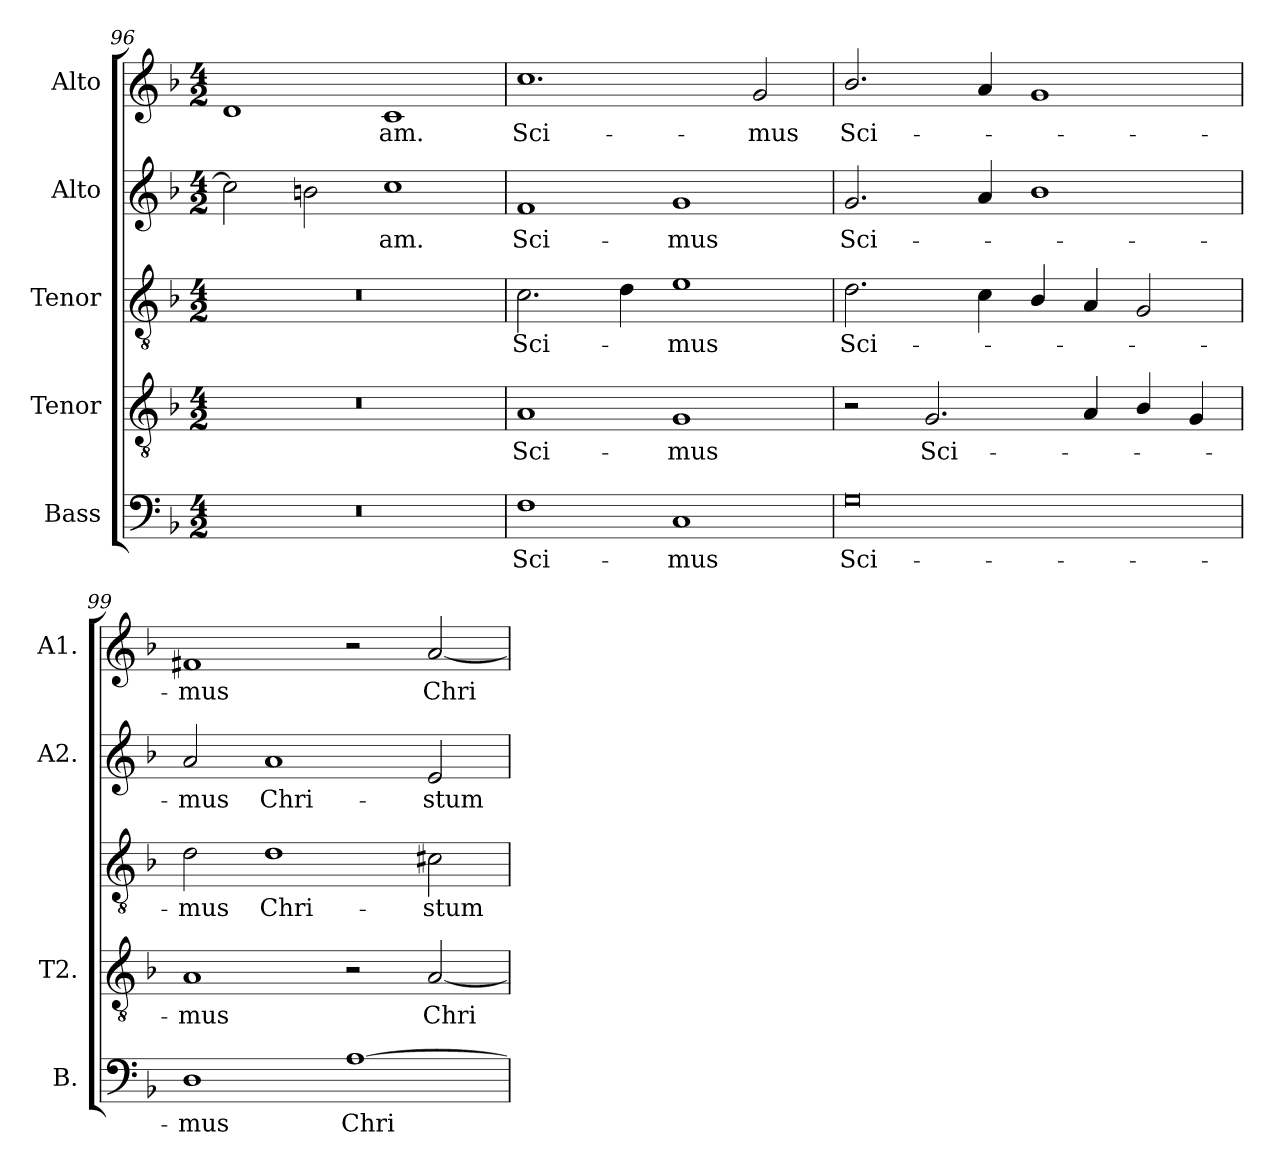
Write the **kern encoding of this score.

**kern	**text	**kern	**text	**kern	**text	**kern	**text	**kern	**text
*part5	*part5	*part4	*part4	*part3	*part3	*part2	*part2	*part1	*part1
*staff5	*staff5	*staff4	*staff4	*staff3	*staff3	*staff2	*staff2	*staff1	*staff1
*I"Bass	*	*I"Tenor	*	*I"Tenor	*	*I"Alto	*	*I"Alto	*
*I'B.	*	*I'T2.	*	*	*	*I'A2.	*	*I'A1.	*
*clefF4	*	*clefGv2	*	*clefGv2	*	*clefG2	*	*clefG2	*
*	*	*ITrd7c12	*	*ITrd7c12	*	*	*	*	*
*k[b-]	*	*k[b-]	*	*k[b-]	*	*k[b-]	*	*k[b-]	*
*F:	*	*F:	*	*F:	*	*F:	*	*F:	*
*M4/2	*	*M4/2	*	*M4/2	*	*M4/2	*	*M4/2	*
=96	=96	=96	=96	=96	=96	=96	=96	=96	=96
!LO:N:vis=1	!	!LO:N:vis=1	!	!LO:N:vis=1	!	!	!	!	!
0r	.	0r	.	0r	.	2cci\]	.	1di	.
.	.	.	.	.	.	2bni\	.	.	.
!	!	!	!	!	!	!	!LO:LY:b:color=#000000	!	!
!	!	!	!	!	!	!	!	!	!LO:LY:b:color=#000000
.	.	.	.	.	.	1cci	-am.	1ci	-am.
!!LO:PB:g=z
=97	=97	=97	=97	=97	=97	=97	=97	=97	=97
!	!LO:LY:b:color=#000000	!	!	!	!	!	!	!	!
!	!	!	!LO:LY:b:color=#000000	!	!	!	!	!	!
!	!	!	!	!	!LO:LY:b:color=#000000	!	!	!	!
!	!	!	!	!	!	!	!LO:LY:b:color=#000000	!	!
!	!	!	!	!	!	!	!	!	!LO:LY:b:color=#000000
1Fi	Sci-	1AAi	Sci-	2.Ci\	Sci-	1fi	Sci-	1.cci	Sci-
.	.	.	.	4Di\	.	.	.	.	.
!	!LO:LY:b:color=#000000	!	!	!	!	!	!	!	!
!	!	!	!LO:LY:b:color=#000000	!	!	!	!	!	!
!	!	!	!	!	!LO:LY:b:color=#000000	!	!	!	!
!	!	!	!	!	!	!	!LO:LY:b:color=#000000	!	!
1Ci	-mus	1GGi	-mus	1Ei	-mus	1gi	-mus	.	.
!	!	!	!	!	!	!	!	!	!LO:LY:b:color=#000000
.	.	.	.	.	.	.	.	2gi/	-mus
=98	=98	=98	=98	=98	=98	=98	=98	=98	=98
!	!LO:LY:b:color=#000000	!	!	!	!	!	!	!	!
!	!	!	!	!	!LO:LY:b:color=#000000	!	!	!	!
!	!	!	!	!	!	!	!LO:LY:b:color=#000000	!	!
!	!	!	!	!	!	!	!	!	!LO:LY:b:color=#000000
0Gi	Sci-	2r	.	2.Di\	Sci-	2.gi/	Sci-	2.b-i/	Sci-
!	!	!	!LO:LY:b:color=#000000	!	!	!	!	!	!
.	.	2.GGi/	Sci-	.	.	.	.	.	.
.	.	.	.	4Ci\	.	4ai/	.	4ai/	.
.	.	.	.	4BB-i/	.	1b-i	.	1gi	.
.	.	4AAi/	.	4AAi/	.	.	.	.	.
.	.	4BB-i/	.	2GGi/	.	.	.	.	.
.	.	4GGi/	.	.	.	.	.	.	.
=99	=99	=99	=99	=99	=99	=99	=99	=99	=99
!	!LO:LY:b:color=#000000	!	!	!	!	!	!	!	!
!	!	!	!LO:LY:b:color=#000000	!	!	!	!	!	!
!	!	!	!	!	!LO:LY:b:color=#000000	!	!	!	!
!	!	!	!	!	!	!	!LO:LY:b:color=#000000	!	!
!	!	!	!	!	!	!	!	!	!LO:LY:b:color=#000000
1Di	-mus	1AAi	-mus	2Di\	-mus	2ai/	-mus	1f#Xi	-mus
!	!	!	!	!	!LO:LY:b:color=#000000	!	!	!	!
!	!	!	!	!	!	!	!LO:LY:b:color=#000000	!	!
.	.	.	.	1Di	Chri-	1ai	Chri-	.	.
!	!LO:LY:b:color=#000000	!	!	!	!	!	!	!	!
[1Ai	Chri-	2r	.	.	.	.	.	2r	.
!	!	!	!LO:LY:b:color=#000000	!	!	!	!	!	!
!	!	!	!	!	!LO:LY:b:color=#000000	!	!	!	!
!	!	!	!	!	!	!	!LO:LY:b:color=#000000	!	!
!	!	!	!	!	!	!	!	!	!LO:LY:b:color=#000000
.	.	[2AAi/	Chri-	2C#Xi\	-stum	2ei/	-stum	[2ai/	Chri-
=	=	=	=	=	=	=	=	=	=
*-	*-	*-	*-	*-	*-	*-	*-	*-	*-
